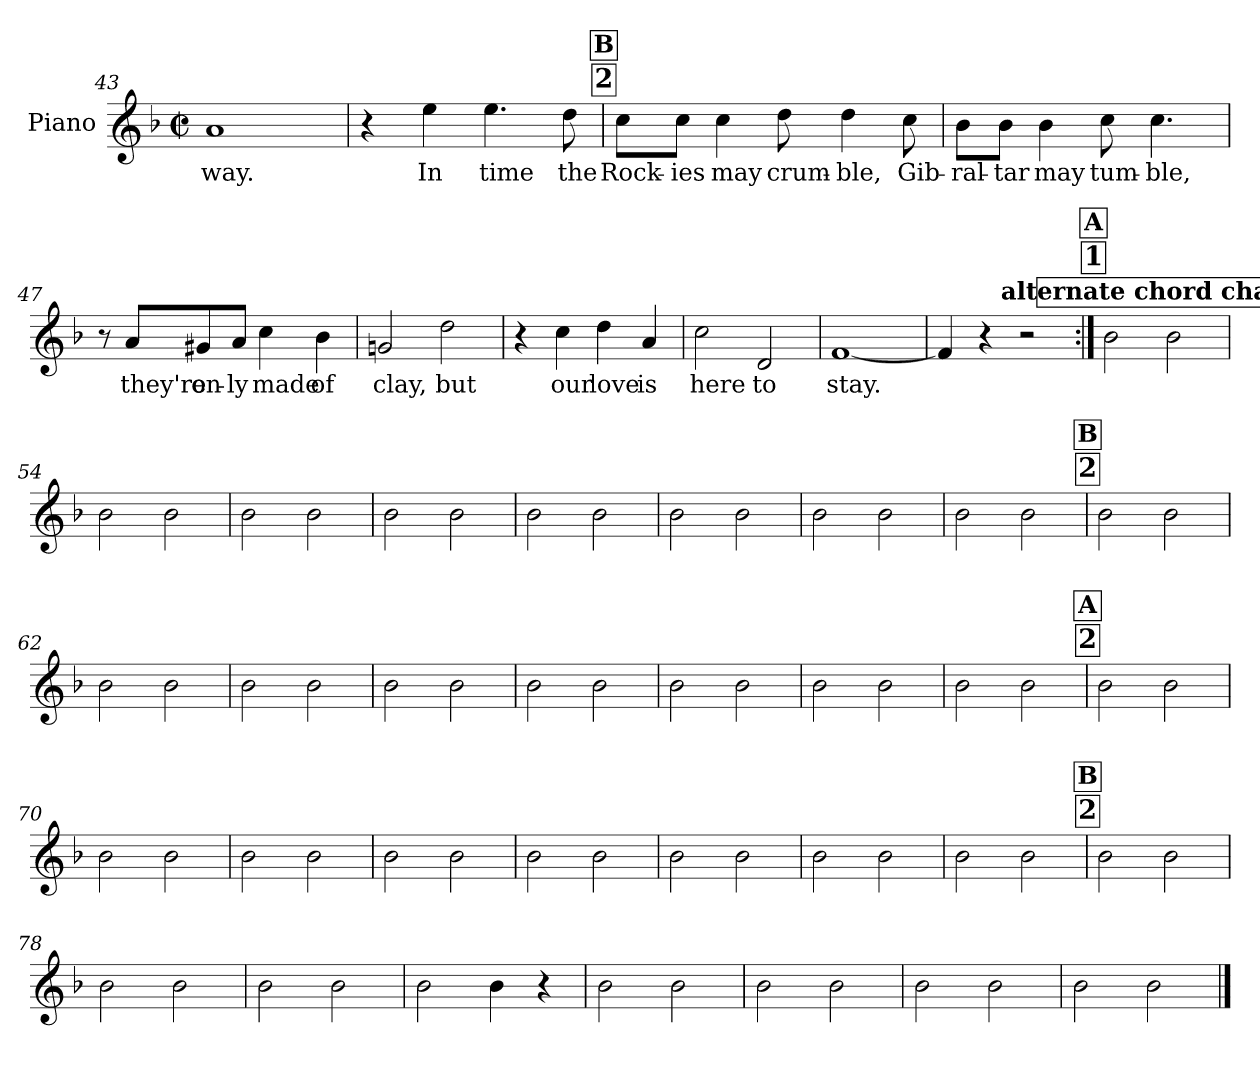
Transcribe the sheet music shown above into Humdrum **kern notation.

**kern	**text
*part1	*part1
*staff1	*staff1
*I"Piano	*
*I'Pno.	*
*clefG2	*
*k[b-]	*
*M2/2	*
*met(c|)	*
=43	=43
!	!LO:LY:b
1a	way.
=44	=44
4r	.
!	!LO:LY:b
4ee\	In
!	!LO:LY:b
4.ee\	time
!	!LO:LY:b
8dd\	the
!!LO:LB:g=z
!!LO:REH:place=s1:a:t=2
!!LO:REH:place=s1:a:fs=16:t=B
=45	=45
!	!LO:LY:b
8cc\L	Rock-
!	!LO:LY:b
8cc\J	-ies
!	!LO:LY:b
4cc\	may
!	!LO:LY:b
8dd\	crum-
!	!LO:LY:b
4dd\	-ble,
!	!LO:LY:b
8cc\	Gib-
=46	=46
!	!LO:LY:b
8b-\L	-ral-
!	!LO:LY:b
8b-\J	-tar
!	!LO:LY:b
4b-\	may
!	!LO:LY:b
8cc\	tum-
!	!LO:LY:b
4.cc\	-ble,
=47	=47
8r	.
!	!LO:LY:b
8a/L	they're
!	!LO:LY:b
8g#X/	on-
!	!LO:LY:b
8a/J	-ly
!	!LO:LY:b
4cc\	made
!	!LO:LY:b
4b-\	of
=48	=48
!	!LO:LY:b
2gni/	clay,
!	!LO:LY:b
2dd\	but
!!LO:LB:g=z
=49	=49
4r	.
!	!LO:LY:b
4cc\	our
!	!LO:LY:b
4dd\	love
!	!LO:LY:b
4a/	is
=50	=50
!	!LO:LY:b
2cc\	here
!	!LO:LY:b
2d/	to
=51	=51
!	!LO:LY:b
[1f	stay.
=52	=52
4f/]	.
4r	.
2r	.
!!LO:PB:g=z
!!LO:REH:place=s1:a:fs=12:t=alternate chord changes:qo=2
!!LO:REH:place=s1:a:t=1
!!LO:REH:place=s1:a:fs=16:t=A
=53:|!	=53:|!
2b-	.
2b-	.
=54	=54
2b-	.
2b-	.
=55	=55
2b-	.
2b-	.
=56	=56
2b-	.
2b-	.
!!LO:LB:g=z
=57	=57
2b-	.
2b-	.
=58	=58
2b-	.
2b-	.
=59	=59
2b-	.
2b-	.
=60	=60
2b-	.
2b-	.
!!LO:LB:g=z
!!LO:REH:place=s1:a:t=2
!!LO:REH:place=s1:a:fs=16:t=B
=61	=61
2b-	.
2b-	.
=62	=62
2b-	.
2b-	.
=63	=63
2b-	.
2b-	.
=64	=64
2b-	.
2b-	.
!!LO:LB:g=z
=65	=65
2b-	.
2b-	.
=66	=66
2b-	.
2b-	.
=67	=67
2b-	.
2b-	.
=68	=68
2b-	.
2b-	.
!!LO:LB:g=z
!!LO:REH:place=s1:a:t=2
!!LO:REH:place=s1:a:fs=16:t=A
=69	=69
2b-	.
2b-	.
=70	=70
2b-	.
2b-	.
=71	=71
2b-	.
2b-	.
=72	=72
2b-	.
2b-	.
!!LO:LB:g=z
=73	=73
2b-	.
2b-	.
=74	=74
2b-	.
2b-	.
=75	=75
2b-	.
2b-	.
=76	=76
2b-	.
2b-	.
!!LO:LB:g=z
!!LO:REH:place=s1:a:t=2
!!LO:REH:place=s1:a:fs=16:t=B
=77	=77
2b-	.
2b-	.
=78	=78
2b-	.
2b-	.
=79	=79
2b-	.
2b-	.
=80	=80
2b-	.
4b-	.
4r	.
!!LO:LB:g=z
=81	=81
2b-	.
2b-	.
=82	=82
2b-	.
2b-	.
=83	=83
2b-	.
2b-	.
=84	=84
2b-	.
2b-	.
==	==
*-	*-
